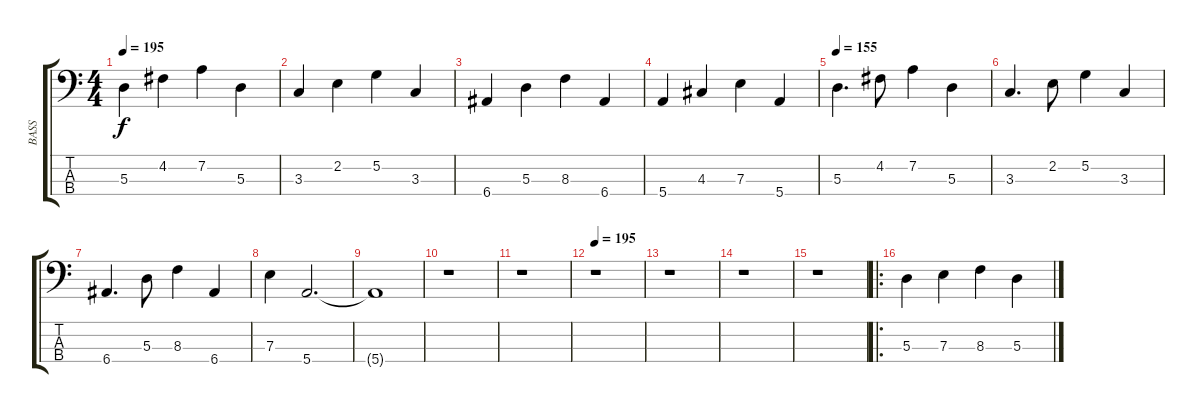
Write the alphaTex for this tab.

\track ("BASS" "BASS") {instrument electricbassfinger}
\staff {score tabs}
\tuning (G2 D2 A1 E1) {hide}
\ts (4 4)
\tempo 195
\clef f4
\ks c
5.3.4{dy f} 4.2.4 7.2.4 5.3.4 |
3.3.4 2.2.4 5.2.4 3.3.4 |
6.4.4 5.3.4 8.3.4 6.4.4 |
5.4.4 4.3.4 7.3.4 5.4.4 |
\tempo 155
5.3.4{d instrument electricbassfinger} 4.2.8 7.2.4 5.3.4 |
3.3.4{d} 2.2.8 5.2.4 3.3.4 |
6.4.4{d} 5.3.8 8.3.4 6.4.4 |
7.3.4 5.4.2{d} |
5.4{t}.1 |
r.1 |
r.1 |
\tempo 195
r.1{instrument electricbassfinger} |
r.1 |
r.1 |
r.1 |
\ro
5.3.4 7.3.4 8.3.4 5.3.4
